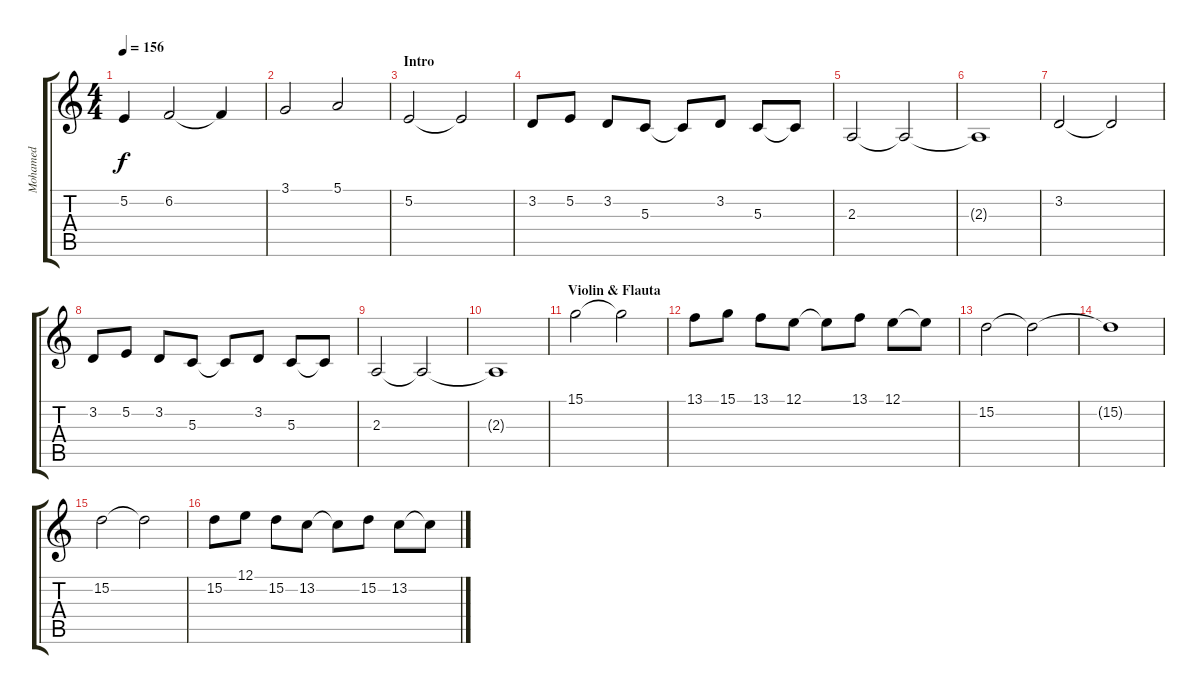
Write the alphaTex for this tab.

\track ("Mohamed" "Mohamed") {instrument violin}
\staff {score tabs}
\tuning (E4 B3 G3 D3 A2 E2) {hide}
\ts (4 4)
\tempo 156
\clef g2
\ks c
5.2.4{dy f} 6.2.2 6.2{t}.4 |
3.1.2 5.1.2 |
\section ("" "Intro")
5.2.2 5.2{t}.2 |
3.2.8 5.2.8 3.2.8 5.3.8 5.3{t}.8 3.2.8 5.3.8 5.3{t}.8 |
2.3.2 2.3{t}.2 |
2.3{t}.1 |
3.2.2 3.2{t}.2 |
3.2.8 5.2.8 3.2.8 5.3.8 5.3{t}.8 3.2.8 5.3.8 5.3{t}.8 |
2.3.2 2.3{t}.2 |
2.3{t}.1 |
\section ("" "Violin & Flauta")
15.1.2 15.1{t}.2 |
13.1.8 15.1.8 13.1.8 12.1.8 12.1{t}.8 13.1.8 12.1.8 12.1{t}.8 |
15.2.2 15.2{t}.2 |
15.2{t}.1 |
15.2.2 15.2{t}.2 |
15.2.8 12.1.8 15.2.8 13.2.8 13.2{t}.8 15.2.8 13.2.8 13.2{t}.8
